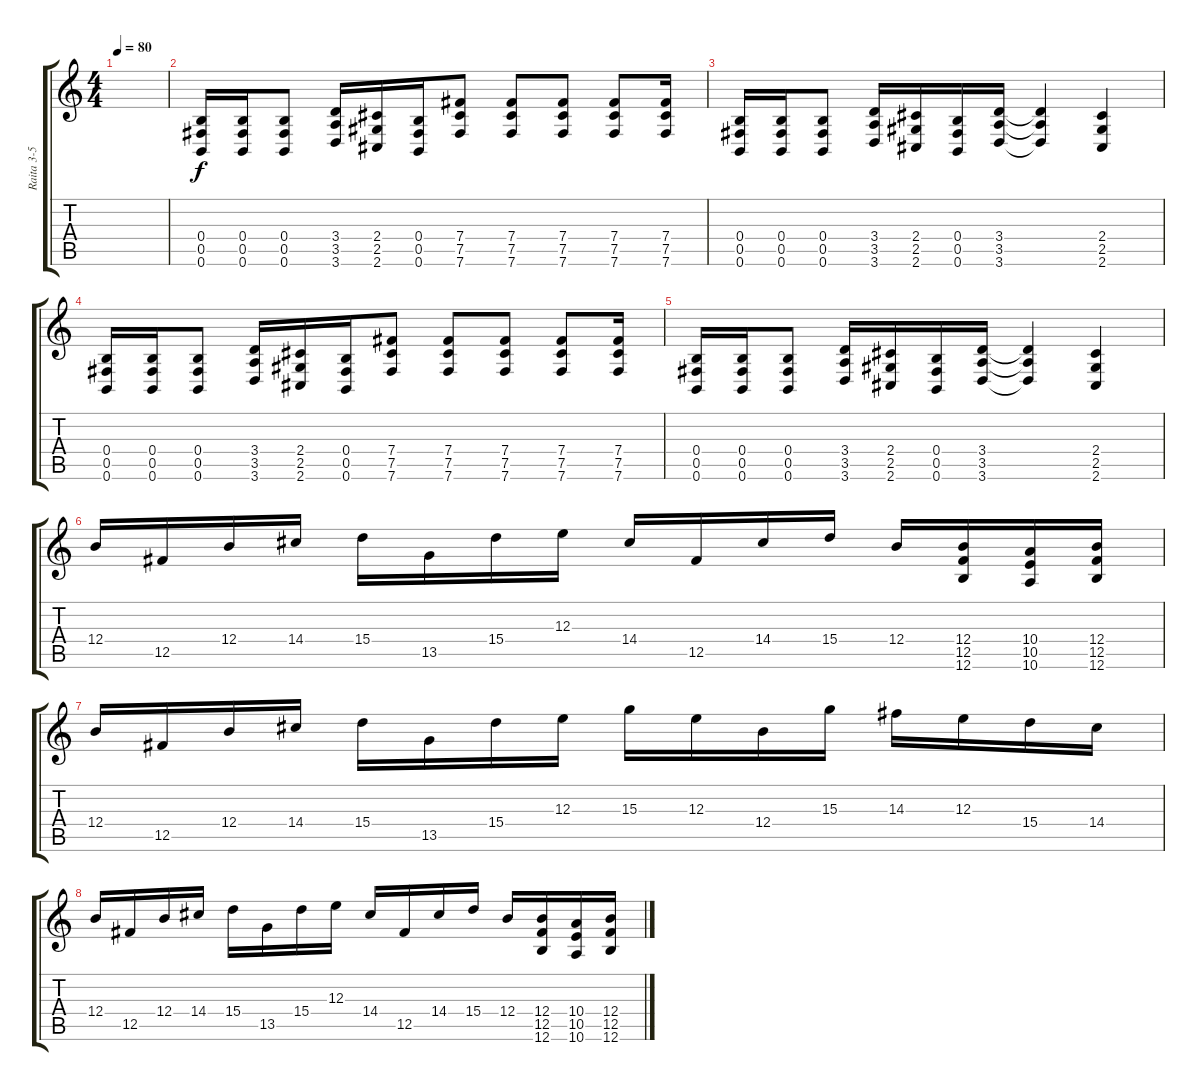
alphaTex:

\track ("Raita 3-5" "Raita 3-5") {instrument distortionguitar}
\staff {score tabs}
\tuning (Db4 Ab3 E3 B2 Gb2 B1) {hide}
\ts (4 4)
\tempo 80
\clef g2
\ks c
|
(0.4 0.5 0.6).16 (0.4 0.5 0.6).16 (0.4 0.5 0.6).8 (3.4 3.5 3.6).16 (2.4 2.5 2.6).16 (0.4 0.5 0.6).16 (7.4 7.5 7.6).8 (7.4 7.5 7.6).8 (7.4 7.5 7.6).8 (7.4 7.5 7.6).8 (7.4 7.5 7.6).16 |
(0.4 0.5 0.6).16 (0.4 0.5 0.6).16 (0.4 0.5 0.6).8 (3.4 3.5 3.6).16 (2.4 2.5 2.6).16 (0.4 0.5 0.6).16 (3.4 3.5 3.6).16 (3.4{t} 3.5{t} 3.6{t}).4 (2.4 2.5 2.6).4 |
(0.4 0.5 0.6).16 (0.4 0.5 0.6).16 (0.4 0.5 0.6).8 (3.4 3.5 3.6).16 (2.4 2.5 2.6).16 (0.4 0.5 0.6).16 (7.4 7.5 7.6).8 (7.4 7.5 7.6).8 (7.4 7.5 7.6).8 (7.4 7.5 7.6).8 (7.4 7.5 7.6).16 |
(0.4 0.5 0.6).16 (0.4 0.5 0.6).16 (0.4 0.5 0.6).8 (3.4 3.5 3.6).16 (2.4 2.5 2.6).16 (0.4 0.5 0.6).16 (3.4 3.5 3.6).16 (3.4{t} 3.5{t} 3.6{t}).4 (2.4 2.5 2.6).4 |
12.4.16 12.5.16 12.4.16 14.4.16 15.4.16 13.5.16 15.4.16 12.3.16 14.4.16 12.5.16 14.4.16 15.4.16 12.4.16 (12.4 12.5 12.6).16 (10.4 10.5 10.6).16 (12.4 12.5 12.6).16 |
12.4.16 12.5.16 12.4.16 14.4.16 15.4.16 13.5.16 15.4.16 12.3.16 15.3.16 12.3.16 12.4.16 15.3.16 14.3.16 12.3.16 15.4.16 14.4.16 |
12.4.16 12.5.16 12.4.16 14.4.16 15.4.16 13.5.16 15.4.16 12.3.16 14.4.16 12.5.16 14.4.16 15.4.16 12.4.16 (12.4 12.5 12.6).16 (10.4 10.5 10.6).16 (12.4 12.5 12.6).16
